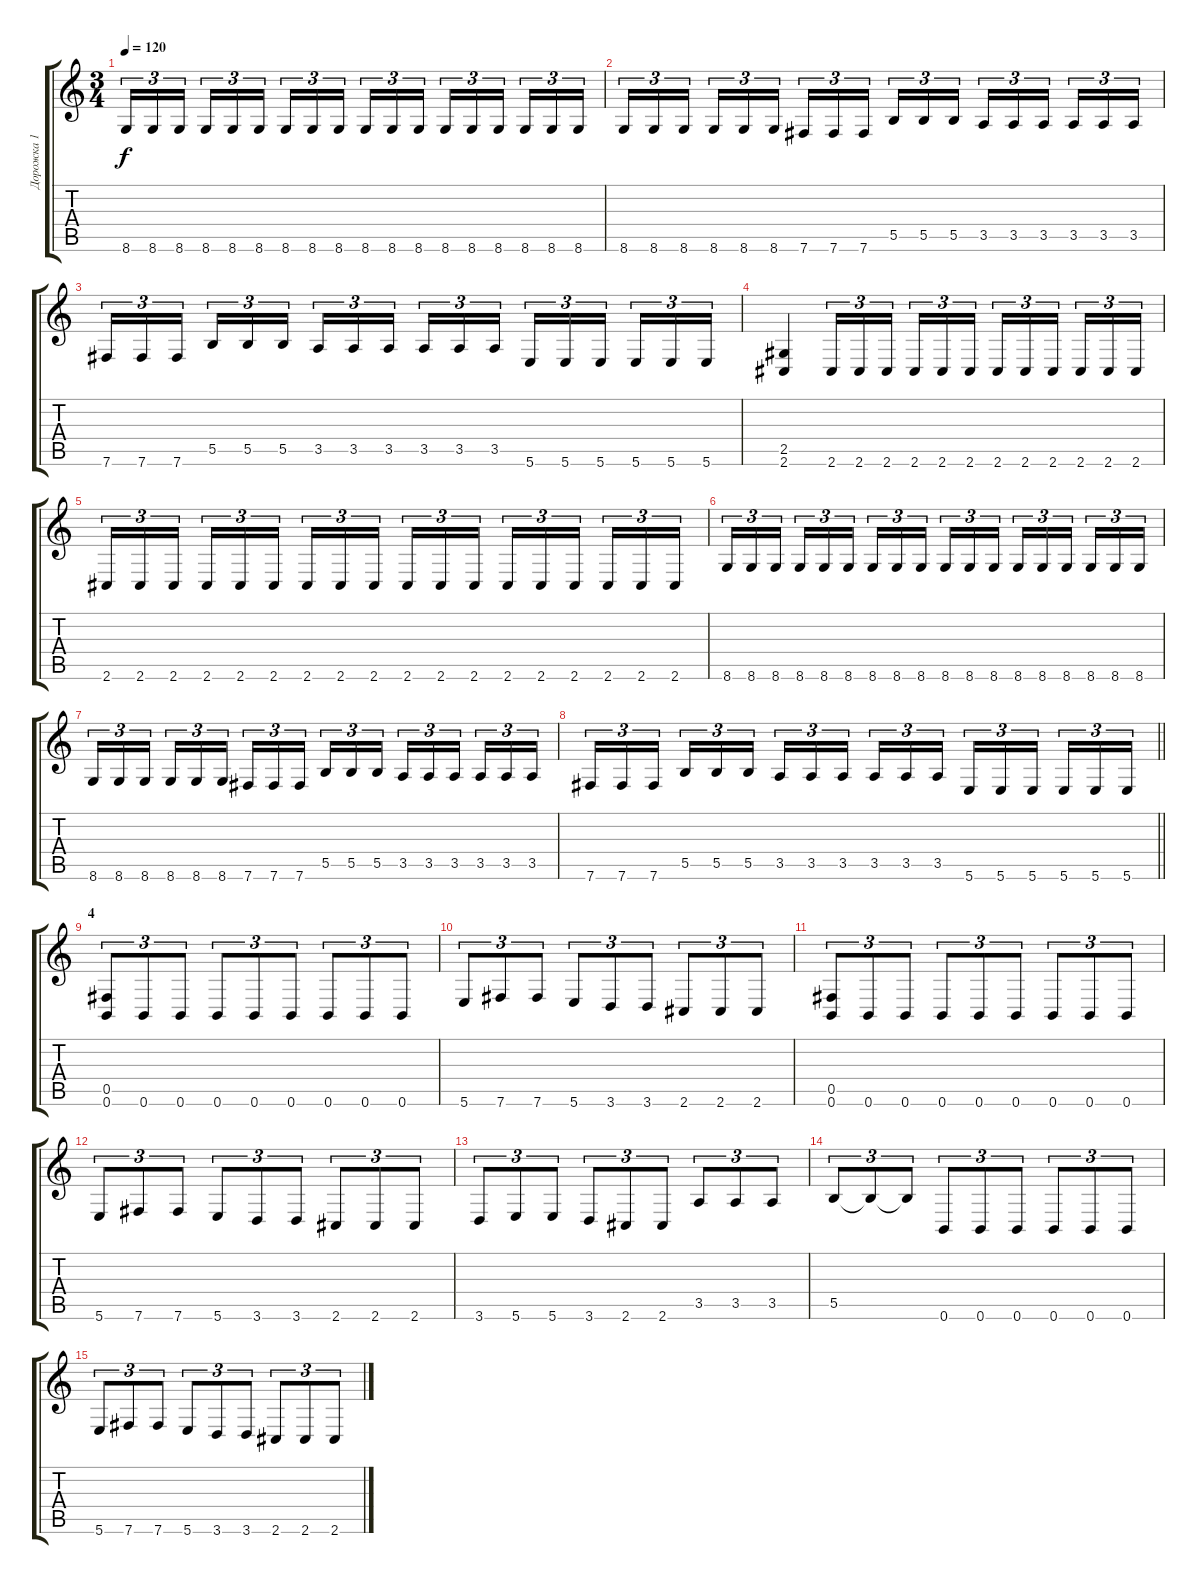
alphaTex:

\track ("Дорожка 1" "Дорожка 1") {instrument distortionguitar}
\staff {score tabs}
\tuning (Db4 Ab3 E3 B2 Gb2 B1) {hide}
\ts (3 4)
\tempo 120
\clef g2
\ks c
8.6.16{tu (3 2) dy f} 8.6.16{tu (3 2)} 8.6.16{tu (3 2) beam splitsecondary} 8.6.16{tu (3 2)} 8.6.16{tu (3 2)} 8.6.16{tu (3 2)} 8.6.16{tu (3 2)} 8.6.16{tu (3 2)} 8.6.16{tu (3 2) beam splitsecondary} 8.6.16{tu (3 2)} 8.6.16{tu (3 2)} 8.6.16{tu (3 2)} 8.6.16{tu (3 2)} 8.6.16{tu (3 2)} 8.6.16{tu (3 2) beam splitsecondary} 8.6.16{tu (3 2)} 8.6.16{tu (3 2)} 8.6.16{tu (3 2)} |
8.6.16{tu (3 2)} 8.6.16{tu (3 2)} 8.6.16{tu (3 2) beam splitsecondary} 8.6.16{tu (3 2)} 8.6.16{tu (3 2)} 8.6.16{tu (3 2)} 7.6.16{tu (3 2)} 7.6.16{tu (3 2)} 7.6.16{tu (3 2) beam splitsecondary} 5.5.16{tu (3 2)} 5.5.16{tu (3 2)} 5.5.16{tu (3 2)} 3.5.16{tu (3 2)} 3.5.16{tu (3 2)} 3.5.16{tu (3 2) beam splitsecondary} 3.5.16{tu (3 2)} 3.5.16{tu (3 2)} 3.5.16{tu (3 2)} |
7.6.16{tu (3 2)} 7.6.16{tu (3 2)} 7.6.16{tu (3 2) beam splitsecondary} 5.5.16{tu (3 2)} 5.5.16{tu (3 2)} 5.5.16{tu (3 2)} 3.5.16{tu (3 2)} 3.5.16{tu (3 2)} 3.5.16{tu (3 2) beam splitsecondary} 3.5.16{tu (3 2)} 3.5.16{tu (3 2)} 3.5.16{tu (3 2)} 5.6.16{tu (3 2)} 5.6.16{tu (3 2)} 5.6.16{tu (3 2) beam splitsecondary} 5.6.16{tu (3 2)} 5.6.16{tu (3 2)} 5.6.16{tu (3 2)} |
(2.5 2.6).4 2.6.16{tu (3 2)} 2.6.16{tu (3 2)} 2.6.16{tu (3 2) beam splitsecondary} 2.6.16{tu (3 2)} 2.6.16{tu (3 2)} 2.6.16{tu (3 2)} 2.6.16{tu (3 2)} 2.6.16{tu (3 2)} 2.6.16{tu (3 2) beam splitsecondary} 2.6.16{tu (3 2)} 2.6.16{tu (3 2)} 2.6.16{tu (3 2)} |
2.6.16{tu (3 2)} 2.6.16{tu (3 2)} 2.6.16{tu (3 2) beam splitsecondary} 2.6.16{tu (3 2)} 2.6.16{tu (3 2)} 2.6.16{tu (3 2)} 2.6.16{tu (3 2)} 2.6.16{tu (3 2)} 2.6.16{tu (3 2) beam splitsecondary} 2.6.16{tu (3 2)} 2.6.16{tu (3 2)} 2.6.16{tu (3 2)} 2.6.16{tu (3 2)} 2.6.16{tu (3 2)} 2.6.16{tu (3 2) beam splitsecondary} 2.6.16{tu (3 2)} 2.6.16{tu (3 2)} 2.6.16{tu (3 2)} |
8.6.16{tu (3 2)} 8.6.16{tu (3 2)} 8.6.16{tu (3 2) beam splitsecondary} 8.6.16{tu (3 2)} 8.6.16{tu (3 2)} 8.6.16{tu (3 2)} 8.6.16{tu (3 2)} 8.6.16{tu (3 2)} 8.6.16{tu (3 2) beam splitsecondary} 8.6.16{tu (3 2)} 8.6.16{tu (3 2)} 8.6.16{tu (3 2)} 8.6.16{tu (3 2)} 8.6.16{tu (3 2)} 8.6.16{tu (3 2) beam splitsecondary} 8.6.16{tu (3 2)} 8.6.16{tu (3 2)} 8.6.16{tu (3 2)} |
8.6.16{tu (3 2)} 8.6.16{tu (3 2)} 8.6.16{tu (3 2) beam splitsecondary} 8.6.16{tu (3 2)} 8.6.16{tu (3 2)} 8.6.16{tu (3 2)} 7.6.16{tu (3 2)} 7.6.16{tu (3 2)} 7.6.16{tu (3 2) beam splitsecondary} 5.5.16{tu (3 2)} 5.5.16{tu (3 2)} 5.5.16{tu (3 2)} 3.5.16{tu (3 2)} 3.5.16{tu (3 2)} 3.5.16{tu (3 2) beam splitsecondary} 3.5.16{tu (3 2)} 3.5.16{tu (3 2)} 3.5.16{tu (3 2)} |
\barLineRight lightlight
7.6.16{tu (3 2)} 7.6.16{tu (3 2)} 7.6.16{tu (3 2) beam splitsecondary} 5.5.16{tu (3 2)} 5.5.16{tu (3 2)} 5.5.16{tu (3 2)} 3.5.16{tu (3 2)} 3.5.16{tu (3 2)} 3.5.16{tu (3 2) beam splitsecondary} 3.5.16{tu (3 2)} 3.5.16{tu (3 2)} 3.5.16{tu (3 2)} 5.6.16{tu (3 2)} 5.6.16{tu (3 2)} 5.6.16{tu (3 2) beam splitsecondary} 5.6.16{tu (3 2)} 5.6.16{tu (3 2)} 5.6.16{tu (3 2)} |
\section ("" "4")
(0.5 0.6).8{tu (3 2)} 0.6.8{tu (3 2)} 0.6.8{tu (3 2)} 0.6.8{tu (3 2)} 0.6.8{tu (3 2)} 0.6.8{tu (3 2)} 0.6.8{tu (3 2)} 0.6.8{tu (3 2)} 0.6.8{tu (3 2)} |
5.6.8{tu (3 2)} 7.6.8{tu (3 2)} 7.6.8{tu (3 2)} 5.6.8{tu (3 2)} 3.6.8{tu (3 2)} 3.6.8{tu (3 2)} 2.6.8{tu (3 2)} 2.6.8{tu (3 2)} 2.6.8{tu (3 2)} |
(0.5 0.6).8{tu (3 2)} 0.6.8{tu (3 2)} 0.6.8{tu (3 2)} 0.6.8{tu (3 2)} 0.6.8{tu (3 2)} 0.6.8{tu (3 2)} 0.6.8{tu (3 2)} 0.6.8{tu (3 2)} 0.6.8{tu (3 2)} |
5.6.8{tu (3 2)} 7.6.8{tu (3 2)} 7.6.8{tu (3 2)} 5.6.8{tu (3 2)} 3.6.8{tu (3 2)} 3.6.8{tu (3 2)} 2.6.8{tu (3 2)} 2.6.8{tu (3 2)} 2.6.8{tu (3 2)} |
3.6.8{tu (3 2)} 5.6.8{tu (3 2)} 5.6.8{tu (3 2)} 3.6.8{tu (3 2)} 2.6.8{tu (3 2)} 2.6.8{tu (3 2)} 3.5.8{tu (3 2)} 3.5.8{tu (3 2)} 3.5.8{tu (3 2)} |
5.5.8{tu (3 2)} 5.5{t}.8{tu (3 2)} 5.5{t}.8{tu (3 2)} 0.6.8{tu (3 2)} 0.6.8{tu (3 2)} 0.6.8{tu (3 2)} 0.6.8{tu (3 2)} 0.6.8{tu (3 2)} 0.6.8{tu (3 2)} |
5.6.8{tu (3 2)} 7.6.8{tu (3 2)} 7.6.8{tu (3 2)} 5.6.8{tu (3 2)} 3.6.8{tu (3 2)} 3.6.8{tu (3 2)} 2.6.8{tu (3 2)} 2.6.8{tu (3 2)} 2.6.8{tu (3 2)}
